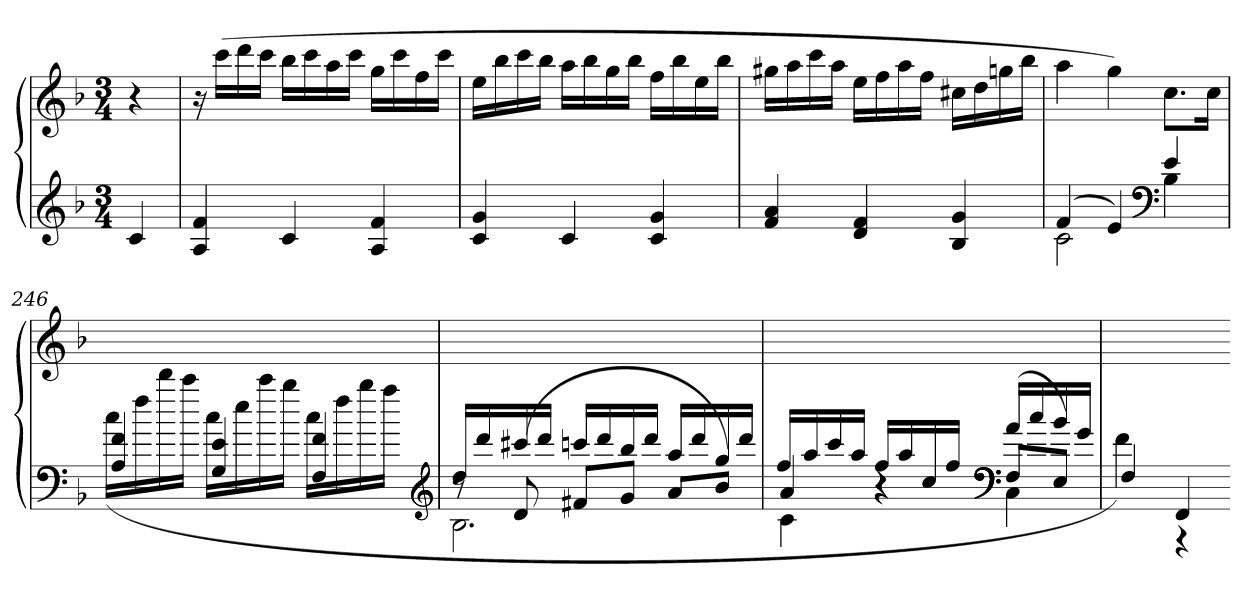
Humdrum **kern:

**kern	**kern
*part1	*part1
*staff2	*staff1
*clefG2	*clefG2
*k[b-]	*k[b-]
*F:	*F:
*M3/4	*M3/4
=	=
4c	4r
=242	=242
4A 4f	16r
.	(16cccLL
.	16ddd
.	16cccJJ
4c	16bb-LL
.	16ccc
.	16aa
.	16cccJJ
4A 4f	16ggLL
.	16ccc
.	16ff
.	16cccJJ
=243	=243
4c 4g	16eeLL
.	16bb-
.	16ccc
.	16bb-JJ
4c	16aaLL
.	16bb-
.	16gg
.	16bb-JJ
4c 4g	16ffLL
.	16bb-
.	16ee
.	16bb-JJ
=244	=244
4f 4a	16gg#XLL
.	16aa
.	16ccc
.	16aaJJ
4d 4f	16eeLL
.	16ff
.	16aa
.	16ffJJ
4B- 4g	16cc#XLL
.	16dd
.	16ggn
.	16bb-JJ
=245	=245
*^	*
(4f	2c	4aa
4e)	.	4gg)
*clefF4	*	*
4e	4B-	8.ccL
.	.	16ccJk
=246	=246	=246
4A 4f	(16ccLL	2.ryy
.	16ff	.
.	16ddd	.
.	16cccJJ	.
4G 4e	16ccLL	.
.	16ee	.
.	16ccc	.
.	16bb-JJ	.
4F 4f	16ccLL	.
.	16ff	.
.	16bb-	.
.	16aaJJ	.
*v	*v	*
*clefG2	*
=247	=247
*^	*
*	*^	*
8r	2.B-	16ddLL	2.ryy
.	.	16ddd	.
(8d	.	16ccc#X	.
.	.	16dddJJ	.
8f#XL	.	16cccnLL	.
.	.	16ddd	.
8gJ	.	16bb-	.
.	.	16dddJJ	.
8aL	.	16aaLL	.
.	.	16ddd	.
8b-J)	.	16gg	.
.	.	16dddJJ	.
=248	=248	=248	=248
4a	4c	16ffLL	2.ryy
.	.	16aa	.
.	.	16ccc	.
.	.	16aaJJ	.
4r	4r	16ffLL	.
.	.	16aa	.
.	.	16cc	.
.	.	16ffJJ	.
*clefF4	*	*	*
(8FL	4C	16aLL	.
.	.	16cc	.
8EJ)	.	16b-	.
.	.	16gJJ	.
*	*v	*v	*
=249	=249	=249
4F	4f)	2ryy
4FF	4r	.
*v	*v	*
=-	=-
*-	*-
